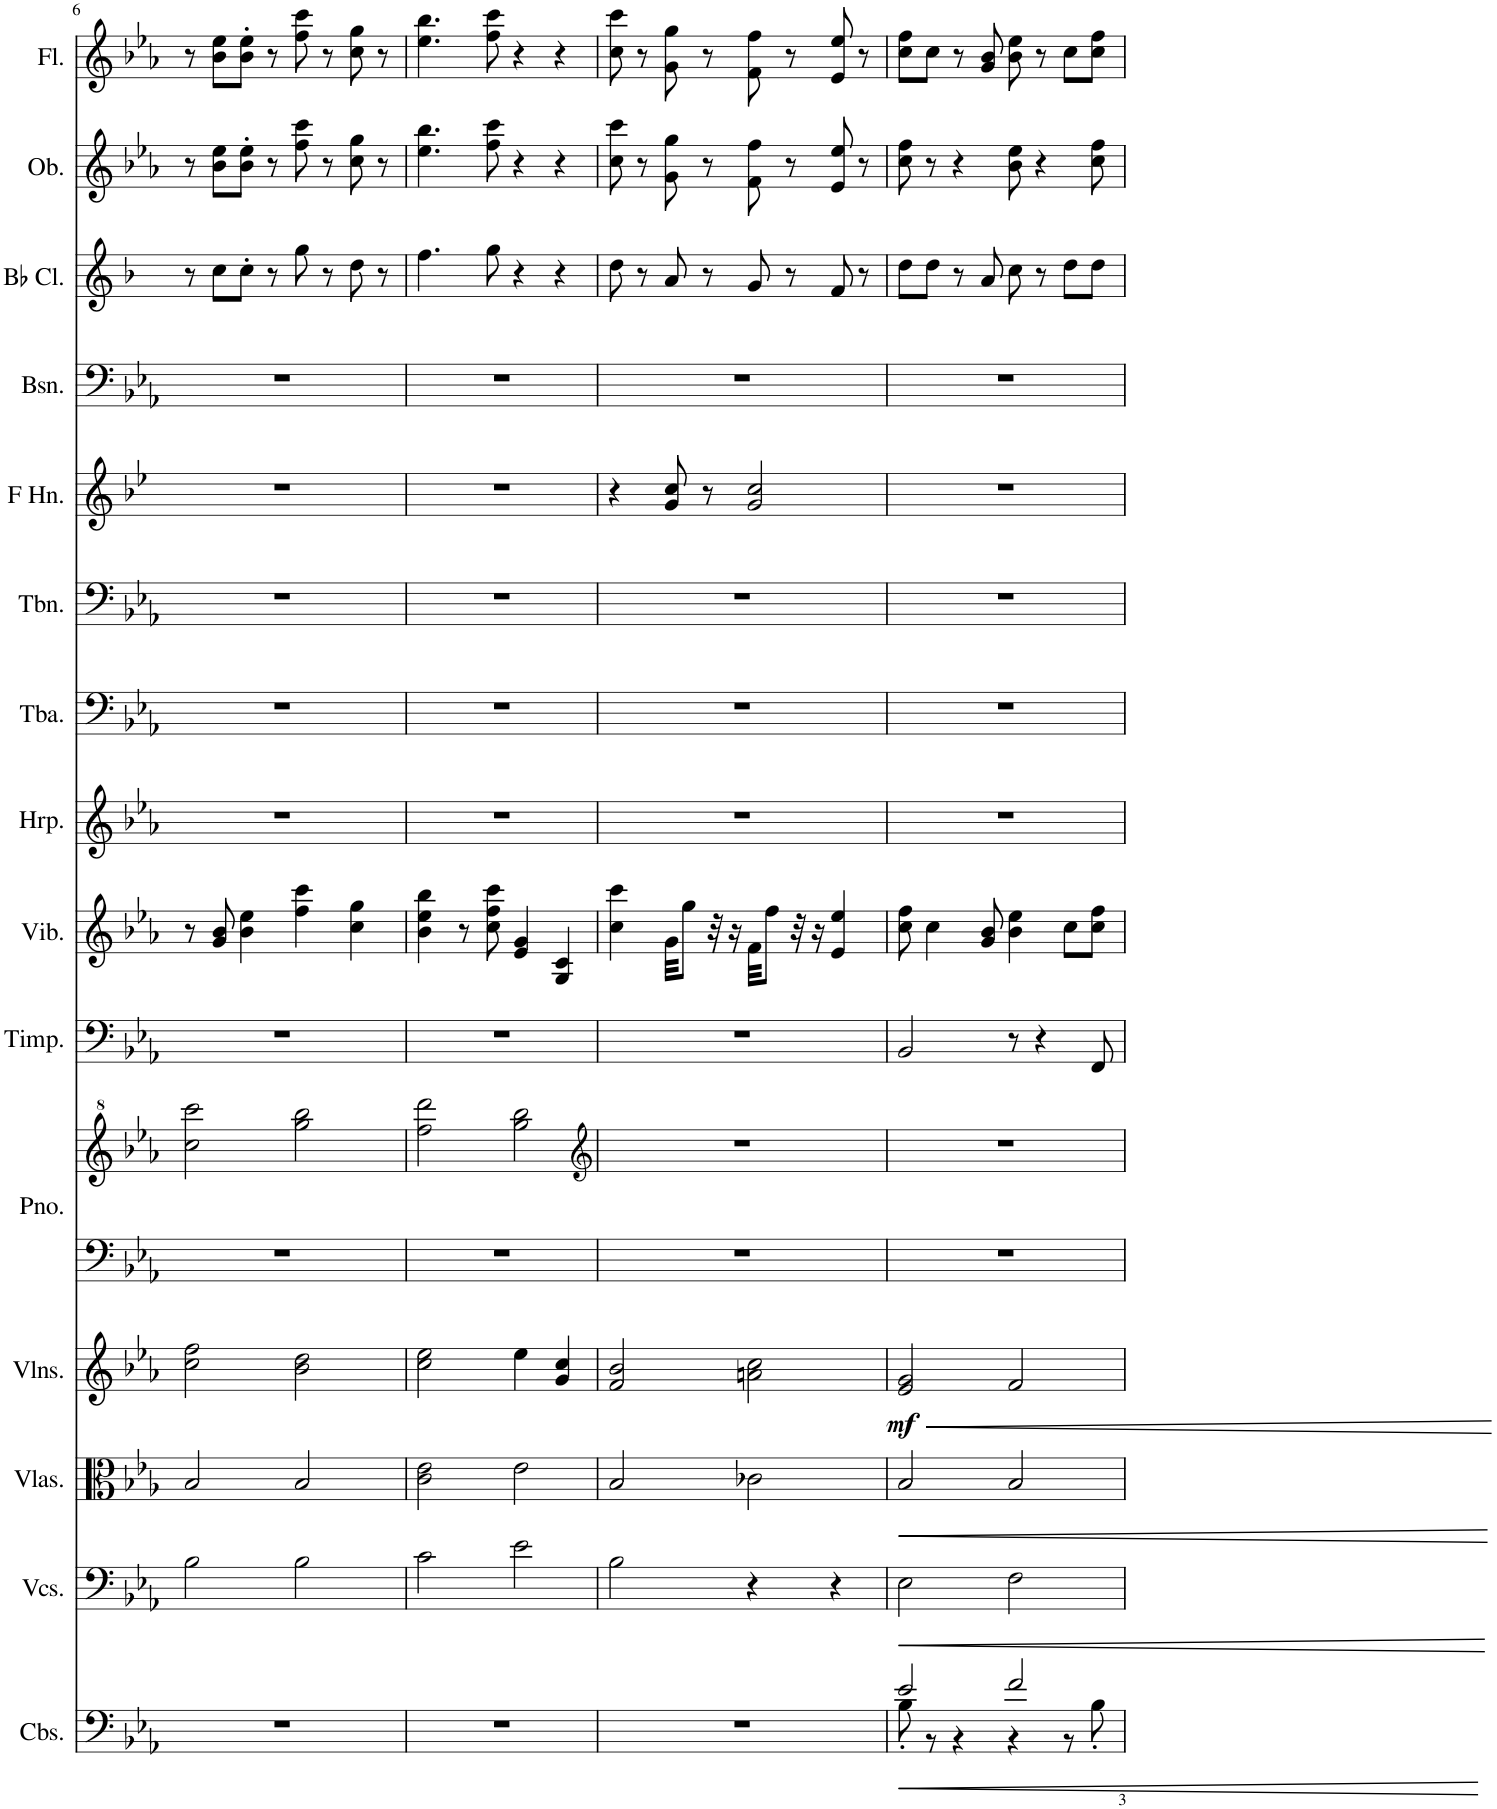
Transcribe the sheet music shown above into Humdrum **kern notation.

**kern	**dynam	**kern	**dynam	**kern	**dynam	**kern	**dynam	**kern	**kern	**kern	**kern	**kern	**kern	**kern	**kern	**kern	**kern	**kern	**kern
*part15	*part15	*part14	*part14	*part13	*part13	*part12	*part12	*part11	*part11	*part10	*part9	*part8	*part7	*part6	*part5	*part4	*part3	*part2	*part1
*staff16	*staff16	*staff15	*staff15	*staff14	*staff14	*staff13	*staff13	*staff12	*staff11	*staff10	*staff9	*staff8	*staff7	*staff6	*staff5	*staff4	*staff3	*staff2	*staff1
*I"Contrabasses	*	*I"Violoncellos	*	*I"Violas	*	*I"Violins	*	*I"Piano	*	*I"Timpani	*I"Vibraphone	*I"Harp	*I"Tuba	*I"Trombone	*I"Horn in F	*I"Bassoon	*I"Bb Clarinet	*I"Oboe	*I"Flute
*I'Cbs.	*	*I'Vcs.	*	*I'Vlas.	*	*I'Vlns.	*	*I'Pno.	*	*I'Timp.	*I'Vib.	*I'Hrp.	*I'Tba.	*I'Tbn.	*	*I'Bsn.	*I'Bb Cl.	*I'Ob.	*I'Fl.
!!LO:PB:g=z
*clefF4	*	*clefF4	*	*clefC3	*	*clefG2	*	*clefF4	*clefG^2	*clefF4	*clefG2	*clefG2	*clefF4	*clefF4	*clefG2	*clefF4	*clefG2	*clefG2	*clefG2
*Trd7c12	*	*	*	*	*	*	*	*	*	*	*	*	*	*	*Trd4c7	*	*Trd1c2	*	*
*k[b-e-a-]	*	*k[b-e-a-]	*	*k[b-e-a-]	*	*k[b-e-a-]	*	*k[b-e-a-]	*k[b-e-a-]	*k[b-e-a-]	*k[b-e-a-]	*k[b-e-a-]	*k[b-e-a-]	*k[b-e-a-]	*k[b-e-]	*k[b-e-a-]	*k[b-]	*k[b-e-a-]	*k[b-e-a-]
*M4/4	*	*M4/4	*	*M4/4	*	*M4/4	*	*M4/4	*M4/4	*M4/4	*M4/4	*M4/4	*M4/4	*M4/4	*M4/4	*M4/4	*M4/4	*M4/4	*M4/4
=6	=6	=6	=6	=6	=6	=6	=6	=6	=6	=6	=6	=6	=6	=6	=6	=6	=6	=6	=6
1r	.	2B-\	.	2B-/	.	2cc\ 2ff\	.	1r	2ccc\ 2cccc\	1r	8r	1r	1r	1r	1r	1r	8r	8r	8r
.	.	.	.	.	.	.	.	.	.	.	8g/ 8b-/	.	.	.	.	.	8cc\L	8b-\ 8ee-\L	8b-\ 8ee-\L
.	.	.	.	.	.	.	.	.	.	.	4b-\ 4ee-\	.	.	.	.	.	8cc'\J	8b-\' 8ee-\'J	8b-\' 8ee-\'J
.	.	.	.	.	.	.	.	.	.	.	.	.	.	.	.	.	8r	8r	8r
.	.	2B-\	.	2B-/	.	2b-\ 2dd\	.	.	2ggg\ 2bbb-\	.	4ff\ 4ccc\	.	.	.	.	.	8gg\	8ff\ 8ccc\	8ff\ 8ccc\
.	.	.	.	.	.	.	.	.	.	.	.	.	.	.	.	.	8r	8r	8r
.	.	.	.	.	.	.	.	.	.	.	4cc\ 4gg\	.	.	.	.	.	8dd\	8cc\ 8gg\	8cc\ 8gg\
.	.	.	.	.	.	.	.	.	.	.	.	.	.	.	.	.	8r	8r	8r
=7	=7	=7	=7	=7	=7	=7	=7	=7	=7	=7	=7	=7	=7	=7	=7	=7	=7	=7	=7
1r	.	2c\	.	2c\ 2e-\	.	2cc\ 2ee-\	.	1r	2fff\ 2dddd\	1r	4b-\ 4ee-\ 4bb-\	1r	1r	1r	1r	1r	4.ff\	4.ee-\ 4.bb-\	4.ee-\ 4.bb-\
.	.	.	.	.	.	.	.	.	.	.	8r	.	.	.	.	.	.	.	.
.	.	.	.	.	.	.	.	.	.	.	8cc\ 8ff\ 8ccc\	.	.	.	.	.	8gg\	8ff\ 8ccc\	8ff\ 8ccc\
.	.	2e-\	.	2e-\	.	4ee-\	.	.	2ggg\ 2bbb-\	.	4e-/ 4g/	.	.	.	.	.	4r	4r	4r
.	.	.	.	.	.	4g/ 4cc/	.	.	.	.	4G/ 4c/	.	.	.	.	.	4r	4r	4r
=8	=8	=8	=8	=8	=8	=8	=8	=8	=8	=8	=8	=8	=8	=8	=8	=8	=8	=8	=8
*	*	*	*	*	*	*	*	*	*clefG2	*	*	*	*	*	*	*	*	*	*
1r	.	2B-\	.	2B-/	.	2f/ 2b-/	.	1r	1r	1r	4cc\ 4ccc\	1r	1r	1r	4r	1r	8dd\	8cc\ 8ccc\	8cc\ 8ccc\
.	.	.	.	.	.	.	.	.	.	.	.	.	.	.	.	.	8r	8r	8r
.	.	.	.	.	.	.	.	.	.	.	32g\KKL	.	.	.	8g/ 8cc/	.	8a/	8g\ 8gg\	8g\ 8gg\
.	.	.	.	.	.	.	.	.	.	.	8gg\J	.	.	.	.	.	.	.	.
.	.	.	.	.	.	.	.	.	.	.	.	.	.	.	8r	.	8r	8r	8r
.	.	.	.	.	.	.	.	.	.	.	32r	.	.	.	.	.	.	.	.
.	.	.	.	.	.	.	.	.	.	.	16r	.	.	.	.	.	.	.	.
.	.	4r	.	2c-X\	.	2an\ 2cc\	.	.	.	.	32f\KKL	.	.	.	2g/ 2cc/	.	8g/	8f\ 8ff\	8f\ 8ff\
.	.	.	.	.	.	.	.	.	.	.	8ff\J	.	.	.	.	.	.	.	.
.	.	.	.	.	.	.	.	.	.	.	.	.	.	.	.	.	8r	8r	8r
.	.	.	.	.	.	.	.	.	.	.	32r	.	.	.	.	.	.	.	.
.	.	.	.	.	.	.	.	.	.	.	16r	.	.	.	.	.	.	.	.
.	.	4r	.	.	.	.	.	.	.	.	4e-/ 4ee-/	.	.	.	.	.	8f/	8e-/ 8ee-/	8e-/ 8ee-/
.	.	.	.	.	.	.	.	.	.	.	.	.	.	.	.	.	8r	8r	8r
=9	=9	=9	=9	=9	=9	=9	=9	=9	=9	=9	=9	=9	=9	=9	=9	=9	=9	=9	=9
!	!LO:HP:b	!	!LO:HP:b	!	!LO:HP:b	!	!LO:HP:b	!	!	!	!	!	!	!	!	!	!	!	!
*^	*	*	*	*	*	*	*	*	*	*	*	*	*	*	*	*	*	*	*
!	!	!	!	!	!	!	!	!LO:DY:n=1:b	!	!	!	!	!	!	!	!	!	!	!	!
2e-/	8B-'\	<	2E-\	<	2B-/	<	2e-/ 2g/	< mf	1r	1r	2BB-/	8cc\ 8ff\	1r	1r	1r	1r	1r	8dd\L	8cc\ 8ff\	8cc\ 8ff\L
.	8r	.	.	.	.	.	.	.	.	.	.	4cc\	.	.	.	.	.	8dd\J	8r	8cc\J
.	4r	.	.	.	.	.	.	.	.	.	.	.	.	.	.	.	.	8r	4r	8r
.	.	.	.	.	.	.	.	.	.	.	.	8g/ 8b-/	.	.	.	.	.	8a/	.	8g/ 8b-/
2f/	4r	.	2F\	.	2B-/	.	2f/	.	.	.	8r	4b-\ 4ee-\	.	.	.	.	.	8cc\	8b-\ 8ee-\	8b-\ 8ee-\
.	.	.	.	.	.	.	.	.	.	.	4r	.	.	.	.	.	.	8r	4r	8r
.	8r	.	.	.	.	.	.	.	.	.	.	8cc\L	.	.	.	.	.	8dd\L	.	8cc\L
.	8B-'\	.	.	.	.	.	.	.	.	.	8FF/	8cc\ 8ff\J	.	.	.	.	.	8dd\J	8cc\ 8ff\	8cc\ 8ff\J
*v	*v	*	*	*	*	*	*	*	*	*	*	*	*	*	*	*	*	*	*	*
.	[	.	[	.	[	.	[	.	.	.	.	.	.	.	.	.	.	.	.
=	=	=	=	=	=	=	=	=	=	=	=	=	=	=	=	=	=	=	=
*-	*-	*-	*-	*-	*-	*-	*-	*-	*-	*-	*-	*-	*-	*-	*-	*-	*-	*-	*-
